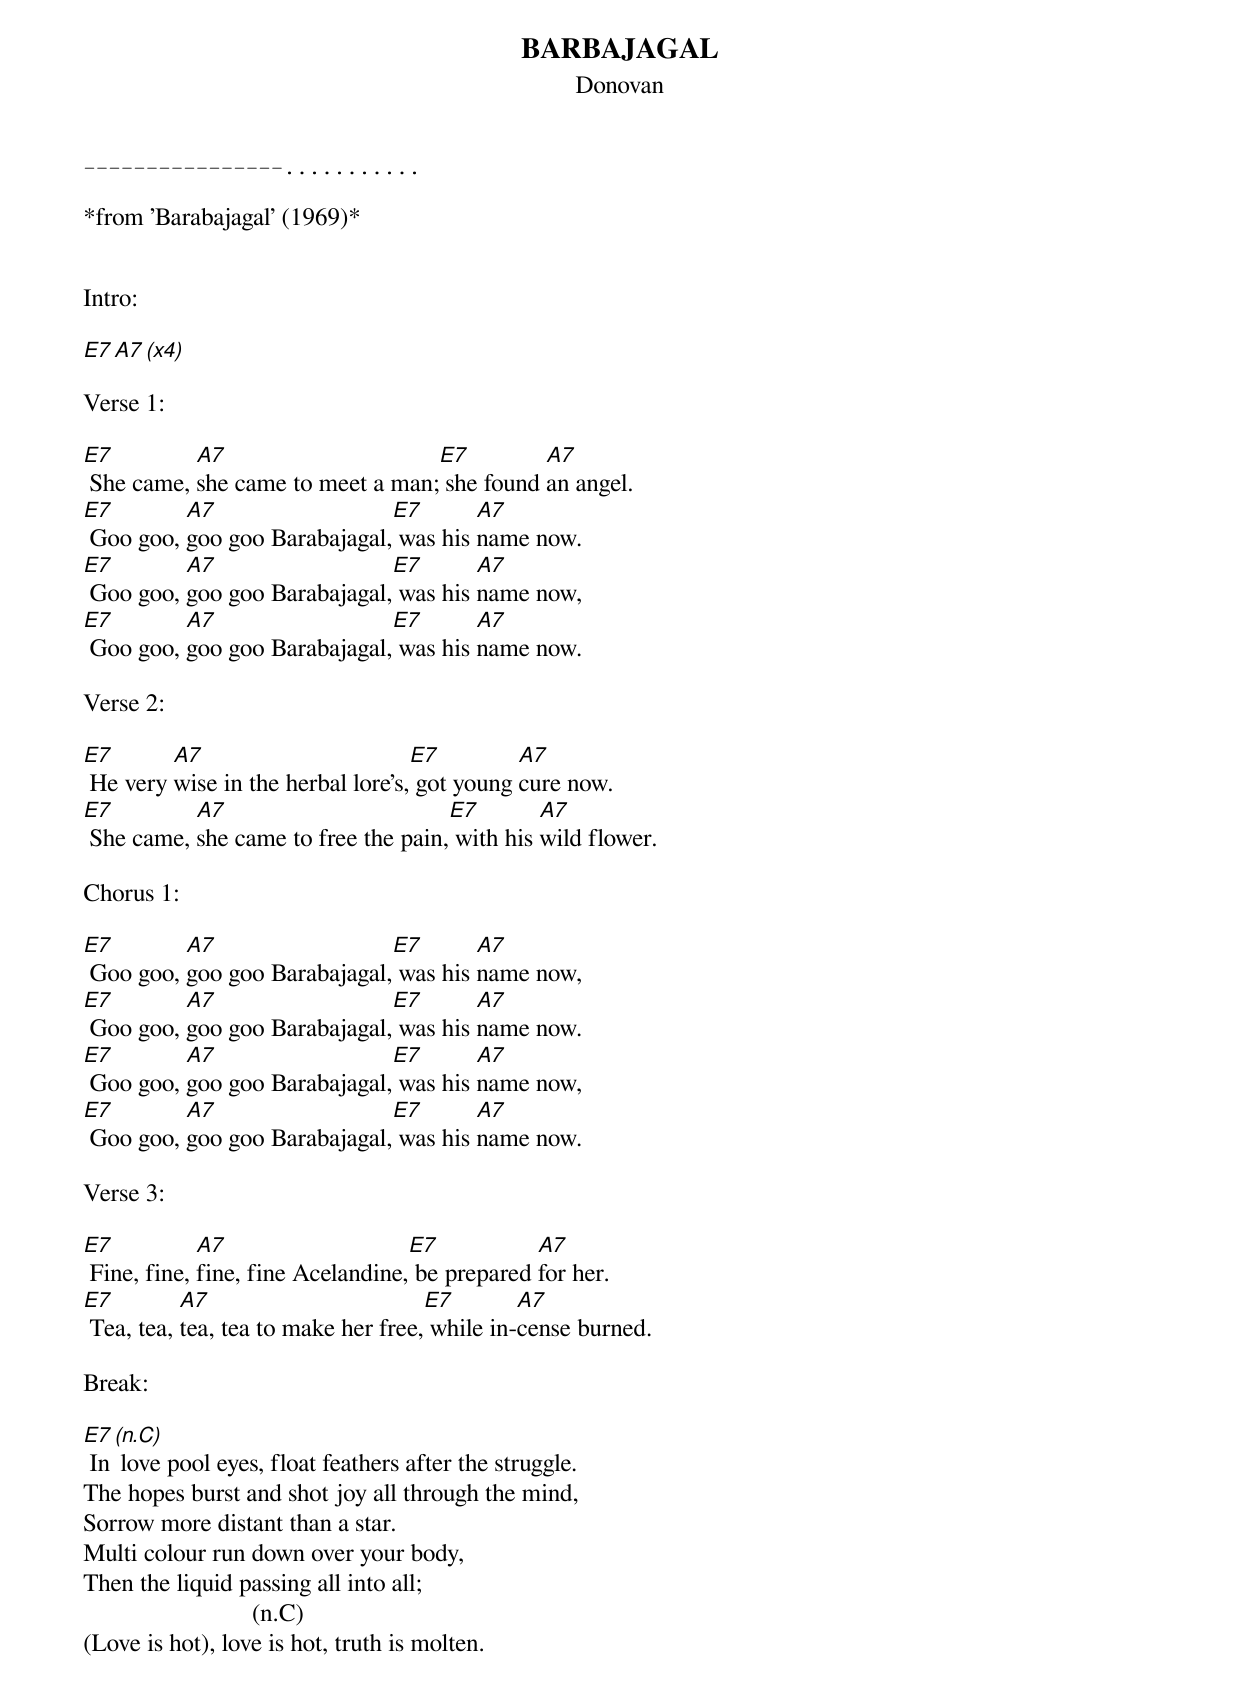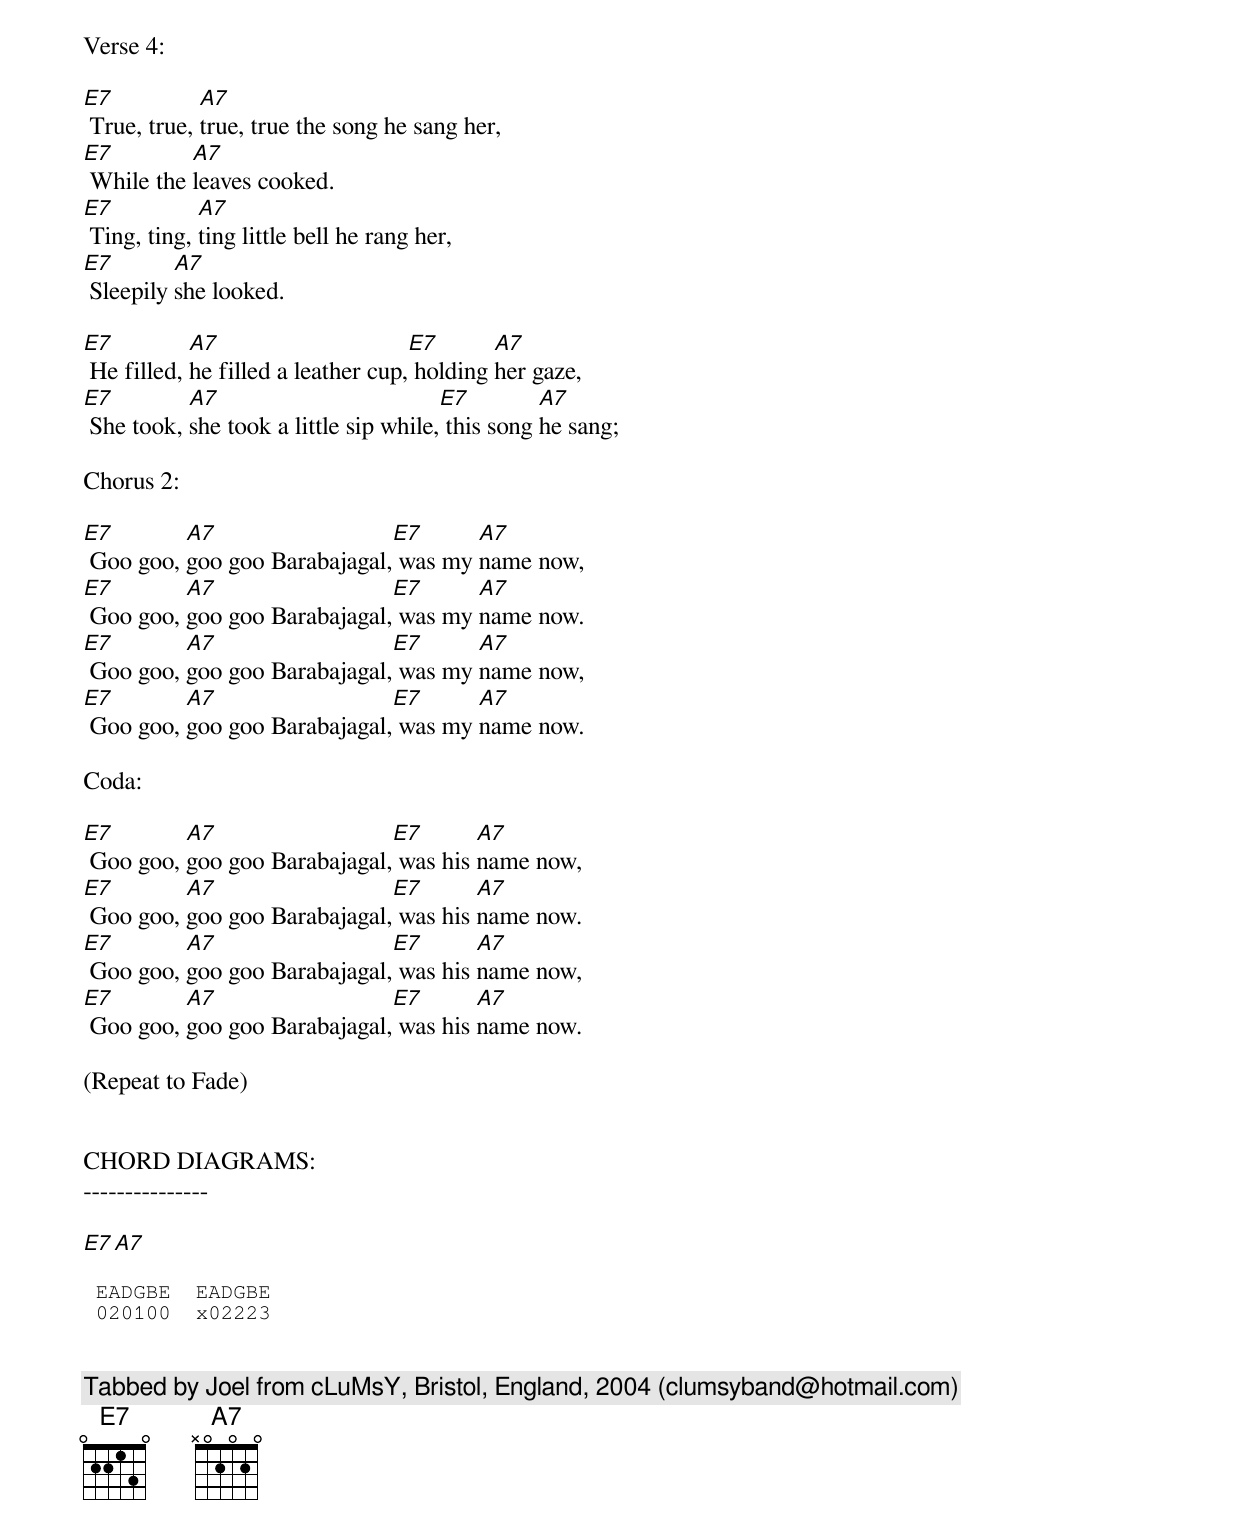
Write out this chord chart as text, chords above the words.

{title: BARBAJAGAL}
{subtitle: Donovan}

----------------...........

*from 'Barabajagal' (1969)*


Intro:

E7  A7 (x4)

Verse 1:

E7         A7                     E7         A7
 She came, she came to meet a man; she found an angel.
E7        A7                  E7       A7
 Goo goo, goo goo Barabajagal, was his name now.
E7        A7                  E7       A7
 Goo goo, goo goo Barabajagal, was his name now,
E7        A7                  E7       A7
 Goo goo, goo goo Barabajagal, was his name now.

Verse 2:

E7       A7                        E7         A7
 He very wise in the herbal lore's, got young cure now.
E7         A7                        E7        A7
 She came, she came to free the pain, with his wild flower.

Chorus 1:

E7        A7                  E7       A7
 Goo goo, goo goo Barabajagal, was his name now,
E7        A7                  E7       A7
 Goo goo, goo goo Barabajagal, was his name now.
E7        A7                  E7       A7
 Goo goo, goo goo Barabajagal, was his name now,
E7        A7                  E7       A7
 Goo goo, goo goo Barabajagal, was his name now.

Verse 3:

E7           A7                    E7           A7
 Fine, fine, fine, fine Acelandine, be prepared for her.
E7         A7                        E7        A7
 Tea, tea, tea, tea to make her free, while in-cense burned.

Break:

E7 (n.C)
 In love pool eyes, float feathers after the struggle.
The hopes burst and shot joy all through the mind,
Sorrow more distant than a star.
Multi colour run down over your body,
Then the liquid passing all into all;
                           (n.C)
(Love is hot), love is hot, truth is molten.

Verse 4:

E7           A7
 True, true, true, true the song he sang her,
E7         A7
 While the leaves cooked.
E7           A7
 Ting, ting, ting little bell he rang her,
E7        A7
 Sleepily she looked.

E7          A7                      E7       A7
 He filled, he filled a leather cup, holding her gaze,
E7         A7                          E7         A7
 She took, she took a little sip while, this song he sang;

Chorus 2:

E7        A7                  E7      A7
 Goo goo, goo goo Barabajagal, was my name now,
E7        A7                  E7      A7
 Goo goo, goo goo Barabajagal, was my name now.
E7        A7                  E7      A7
 Goo goo, goo goo Barabajagal, was my name now,
E7        A7                  E7      A7
 Goo goo, goo goo Barabajagal, was my name now.

Coda:

E7        A7                  E7       A7
 Goo goo, goo goo Barabajagal, was his name now,
E7        A7                  E7       A7
 Goo goo, goo goo Barabajagal, was his name now.
E7        A7                  E7       A7
 Goo goo, goo goo Barabajagal, was his name now,
E7        A7                  E7       A7
 Goo goo, goo goo Barabajagal, was his name now.

(Repeat to Fade)


CHORD DIAGRAMS:
---------------

   E7      A7

 EADGBE  EADGBE
 020100  x02223


Tabbed by Joel from cLuMsY, Bristol, England, 2004 (clumsyband@hotmail.com)
